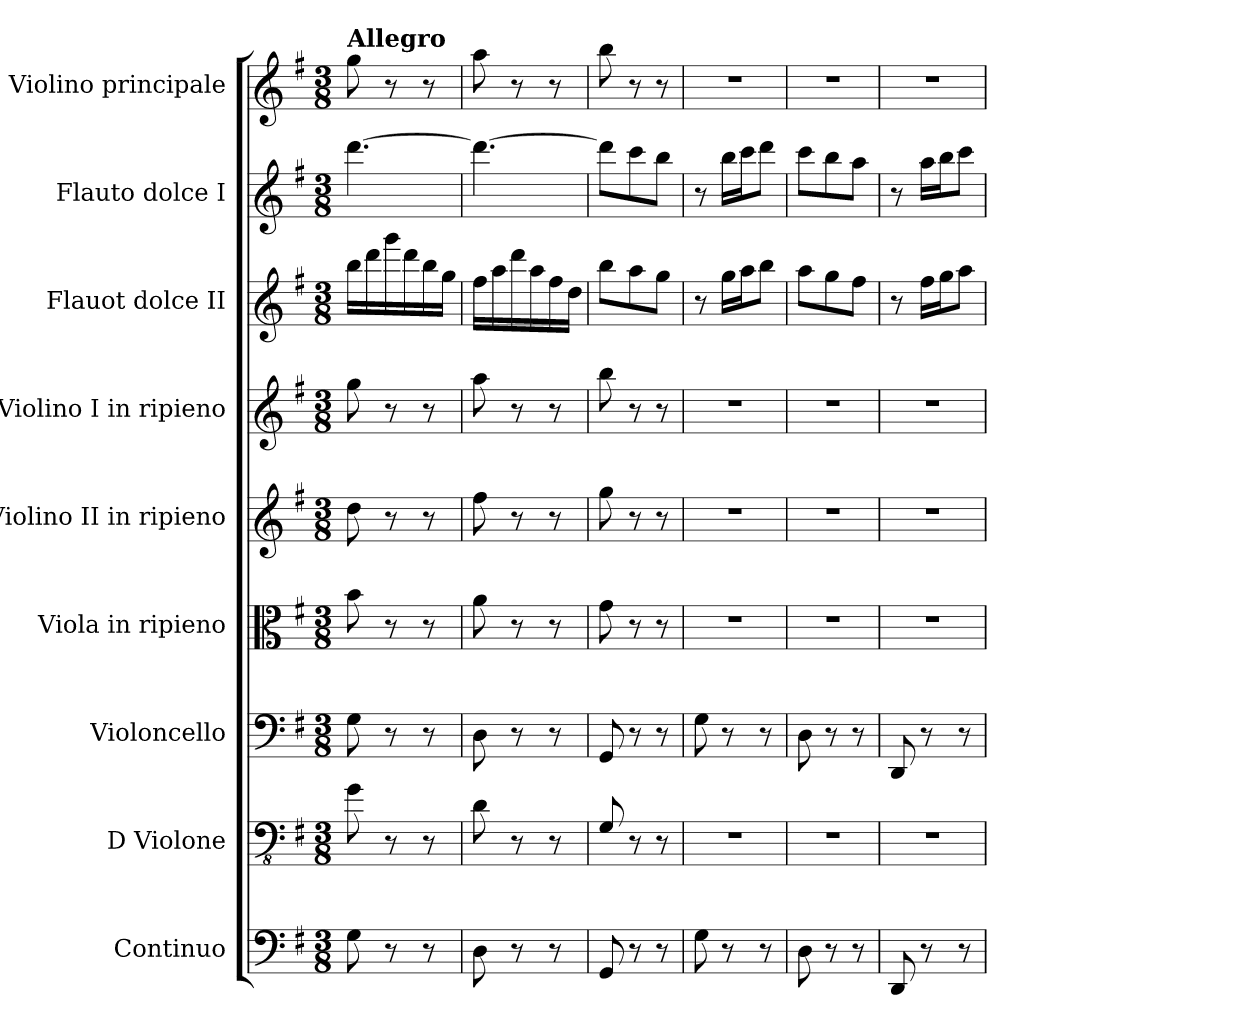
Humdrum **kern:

**kern	**kern	**kern	**kern	**kern	**kern	**kern	**kern	**kern
*part9	*part8	*part7	*part6	*part5	*part4	*part3	*part2	*part1
*staff9	*staff8	*staff7	*staff6	*staff5	*staff4	*staff3	*staff2	*staff1
*I"Continuo	*I"D Violone	*I"Violoncello	*I"Viola in ripieno	*I"Violino II in ripieno	*I"Violino I in ripieno	*I"Flauot dolce II	*I"Flauto dolce I	*I"Violino principale
*I'Cont.	*I'D Vne.	*I'Vc.	*I'Vla.	*I'Vln. II	*I'Vln. I	*I'Fl. II	*I'Fl. I	*I'Vln. p.
*clefF4	*clefFv4	*clefF4	*clefC3	*clefG2	*clefG2	*clefG2	*clefG2	*clefG2
*	*ITrd7c12	*	*	*	*	*	*	*
*k[f#]	*k[f#]	*k[f#]	*k[f#]	*k[f#]	*k[f#]	*k[f#]	*k[f#]	*k[f#]
*M3/8	*M3/8	*M3/8	*M3/8	*M3/8	*M3/8	*M3/8	*M3/8	*M3/8
=1	=1	=1	=1	=1	=1	=1	=1	=1
!	!	!	!	!	!	!	!	!LO:TX:a:B:t=Allegro
8G\	8GG\	8G\	8b\	8dd\	8gg\	16bb\LL	[4.ddd\	8gg\
.	.	.	.	.	.	16ddd\	.	.
8r	8r	8r	8r	8r	8r	16ggg\	.	8r
.	.	.	.	.	.	16ddd\	.	.
8r	8r	8r	8r	8r	8r	16bb\	.	8r
.	.	.	.	.	.	16gg\JJ	.	.
=2	=2	=2	=2	=2	=2	=2	=2	=2
8D\	8DD\	8D\	8a\	8ff#\	8aa\	16ff#\LL	4.ddd\_	8aa\
.	.	.	.	.	.	16aa\	.	.
8r	8r	8r	8r	8r	8r	16ddd\	.	8r
.	.	.	.	.	.	16aa\	.	.
8r	8r	8r	8r	8r	8r	16ff#\	.	8r
.	.	.	.	.	.	16dd\JJ	.	.
=3	=3	=3	=3	=3	=3	=3	=3	=3
8GG/	8GGG/	8GG/	8g\	8gg\	8bb\	8bb\L	8ddd\L]	8bb\
8r	8r	8r	8r	8r	8r	8aa\	8ccc\	8r
8r	8r	8r	8r	8r	8r	8gg\J	8bb\J	8r
=4	=4	=4	=4	=4	=4	=4	=4	=4
8G\	4.r	8G\	4.r	4.r	4.r	8r	8r	4.r
8r	.	8r	.	.	.	16gg\LL	16bb\LL	.
.	.	.	.	.	.	16aa\J	16ccc\J	.
8r	.	8r	.	.	.	8bb\J	8ddd\J	.
=5	=5	=5	=5	=5	=5	=5	=5	=5
8D\	4.r	8D\	4.r	4.r	4.r	8aa\L	8ccc\L	4.r
8r	.	8r	.	.	.	8gg\	8bb\	.
8r	.	8r	.	.	.	8ff#\J	8aa\J	.
=6	=6	=6	=6	=6	=6	=6	=6	=6
8DD/	4.r	8DD/	4.r	4.r	4.r	8r	8r	4.r
8r	.	8r	.	.	.	16ff#\LL	16aa\LL	.
.	.	.	.	.	.	16gg\J	16bb\J	.
8r	.	8r	.	.	.	8aa\J	8ccc\J	.
=	=	=	=	=	=	=	=	=
*-	*-	*-	*-	*-	*-	*-	*-	*-
